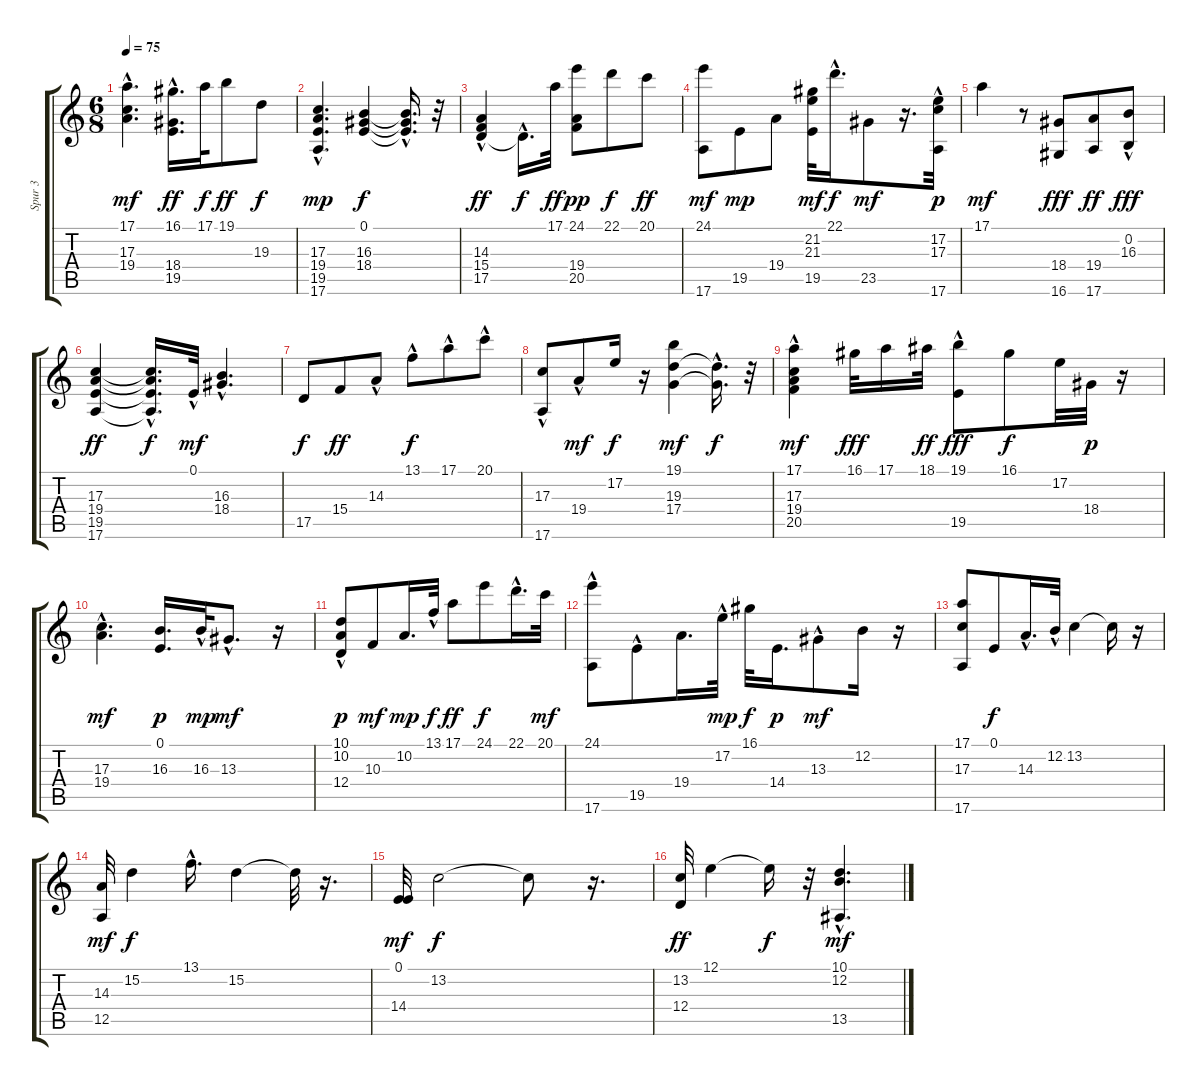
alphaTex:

\track ("Spur 3" "Spur 3") {instrument electricpiano1}
\staff {score tabs}
\tuning (E4 B3 G3 D3 A2 E2) {hide}
\ts (6 8)
\tempo 75
\clef g2
\ks c
(17.1{hac} 17.3 19.4).4{d dy mf} (16.1{hac} 18.4 19.5).16{d dy ff} 17.1.32{dy f} 19.1.8{dy ff} 19.3.8{dy f} |
(17.3{hac} 19.4 19.5 17.6).4{d dy mp} (0.1 16.3 18.4).4{dy f} (0.1{hac t} 16.3{hac t} 18.4{hac t}).16{d} r.32 |
(14.3 15.4{hac} 17.5).4{dy ff} 17.5{hac t}.16{d dy f} 17.1.32{dy ff} (24.1 19.4 20.5).8{dy pp} 22.1.8{dy f} 20.1.8{dy ff} |
(24.1 17.6).8{dy mf} 19.5.8{dy mp} 19.4.8 (21.2 21.3 19.5).32{dy mf} 22.1{hac}.16{d dy f} 23.5.8{dy mf} r.16{d} (17.2 17.3 17.6{hac}).32{dy p} |
17.1.4{dy mf} r.8 (18.4 16.6).8{dy fff} (19.4 17.6).8{dy ff} (0.2 16.3{hac}).8{dy fff} |
(17.3 19.4 19.5 17.6).4{dy ff} (17.3{t} 19.4{hac t} 19.5{t} 17.6{t}).16{d dy f} 0.1{hac}.32{dy mf} (16.3{hac} 18.4{hac}).4{d} |
17.5.8{dy f} 15.4.8{dy ff} 14.3{hac}.8 13.1{hac}.8{dy f} 17.1{hac}.8 20.1{hac}.8 |
(17.3 17.6{hac}).8 19.4{hac}.8{dy mf} 17.2.16{dy f} r.16 (19.1 19.3 17.4).4{dy mf} (19.3{t} 17.4{hac t}).16{d dy f} r.32 |
(17.1{hac} 17.3 19.4 20.5).4{dy mf} 16.1.32{dy fff} 17.1.16 18.1.32{dy ff} (19.1{hac} 19.5).8{dy fff} 16.1.8{dy f} 17.2.32 18.4.32{dy p} r.16 |
(17.3{hac} 19.4).4{d dy mf} (0.1 16.3).16{d dy p} 16.3{hac}.32{dy mp} 13.3{hac}.8{d dy mf} r.16 |
(10.1{hac} 10.2 12.4).8{dy p} 10.3.8{dy mf} 10.2.16{d dy mp} 13.1{hac}.32{dy f} 17.1.8{dy ff} 24.1.8{dy f} 22.1{hac}.16{d} 20.1.32{dy mf} |
(24.1{hac} 17.6).8 19.5{hac}.8 19.4.16{d} 17.2{hac}.32{dy mp} 16.1.32{dy f} 14.4.16{d dy p} 13.3{hac}.8{dy mf} 12.2.16 r.16 |
(17.1 17.3 17.6).8 0.1.8{dy f} 14.3{hac}.16{d} 12.2{hac}.32 13.2.4 13.2{t}.16 r.16 |
(14.3 12.5).32{dy mf} 15.2.4{dy f} 13.1{hac}.16{d} 15.2.4 15.2{t}.32 r.16{d} |
(0.1 14.4).32{dy mf} 13.2.2{dy f} 13.2{t}.8 r.16{d} |
(13.2 12.4).32{dy ff} 12.1.4 12.1{t}.16{dy f} r.32 (10.1{hac} 12.2 13.5).4{d dy mf}
